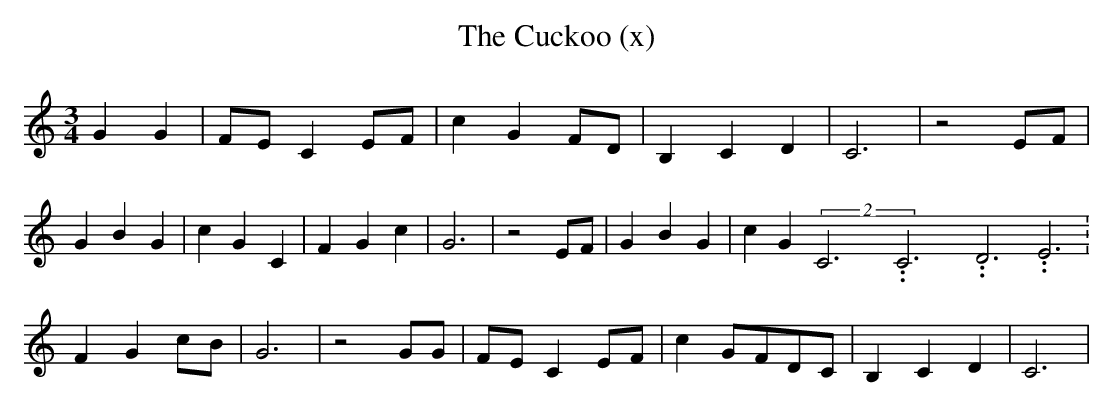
X:1
T:The Cuckoo (x)
M:3/4
L:1/4
K:C
 G G|F/2-E/2 CE/2-F/2| c G F/2D/2| B, C D| C3| z2 E/2F/2| G B G| c G C|\
 F G c| G3| z2 E/2F/2| G B G| c G(2C3.99999962500005/11.9999985000002C3.99999962500005/11.9999985000002D3.99999962500005/11.9999985000002 E3.99999962500005/11.9999985000002|\
 F Gc/2-B/2| G3| z2 G/2G/2|F/2-E/2 CE/2-F/2| cG/2-F/2D/2-C/2| B, C D|\
 C3|
